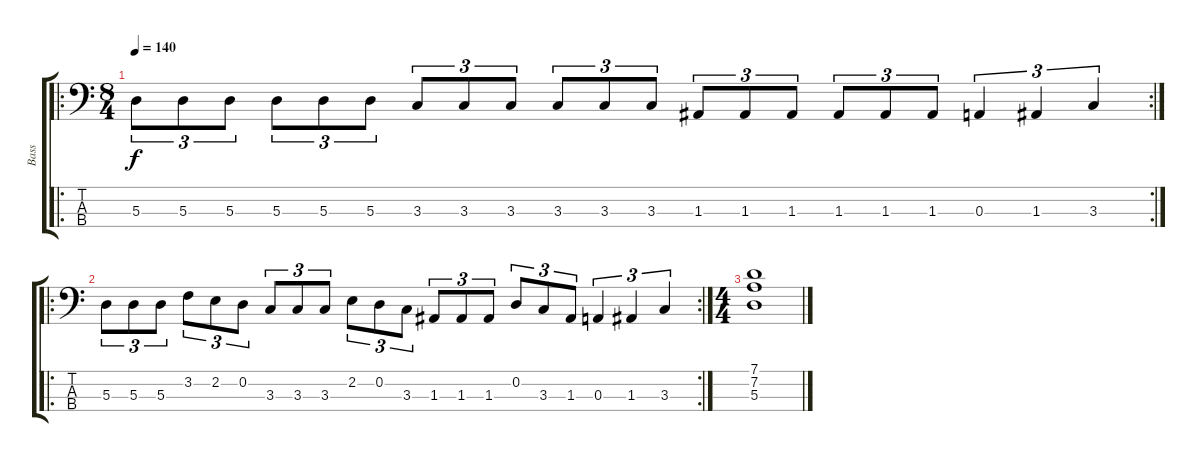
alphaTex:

\track ("Bass" "Bass") {instrument electricbassfinger}
\staff {score tabs}
\tuning (G2 D2 A1 E1) {hide}
\ro
\rc 2
\ts (8 4)
\tempo 140
\clef f4
\ks c
5.3.8{tu (3 2) dy f} 5.3.8{tu (3 2)} 5.3.8{tu (3 2)} 5.3.8{tu (3 2)} 5.3.8{tu (3 2)} 5.3.8{tu (3 2)} 3.3.8{tu (3 2)} 3.3.8{tu (3 2)} 3.3.8{tu (3 2)} 3.3.8{tu (3 2)} 3.3.8{tu (3 2)} 3.3.8{tu (3 2)} 1.3.8{tu (3 2)} 1.3.8{tu (3 2)} 1.3.8{tu (3 2)} 1.3.8{tu (3 2)} 1.3.8{tu (3 2)} 1.3.8{tu (3 2)} 0.3.4{tu (3 2)} 1.3.4{tu (3 2)} 3.3.4{tu (3 2)} |
\ro
\rc 2
5.3.8{tu (3 2)} 5.3.8{tu (3 2)} 5.3.8{tu (3 2)} 3.2.8{tu (3 2)} 2.2.8{tu (3 2)} 0.2.8{tu (3 2)} 3.3.8{tu (3 2)} 3.3.8{tu (3 2)} 3.3.8{tu (3 2)} 2.2.8{tu (3 2)} 0.2.8{tu (3 2)} 3.3.8{tu (3 2)} 1.3.8{tu (3 2)} 1.3.8{tu (3 2)} 1.3.8{tu (3 2)} 0.2.8{tu (3 2)} 3.3.8{tu (3 2)} 1.3.8{tu (3 2)} 0.3.4{tu (3 2)} 1.3.4{tu (3 2)} 3.3.4{tu (3 2)} |
\ts (4 4)
(7.1 7.2 5.3).1
